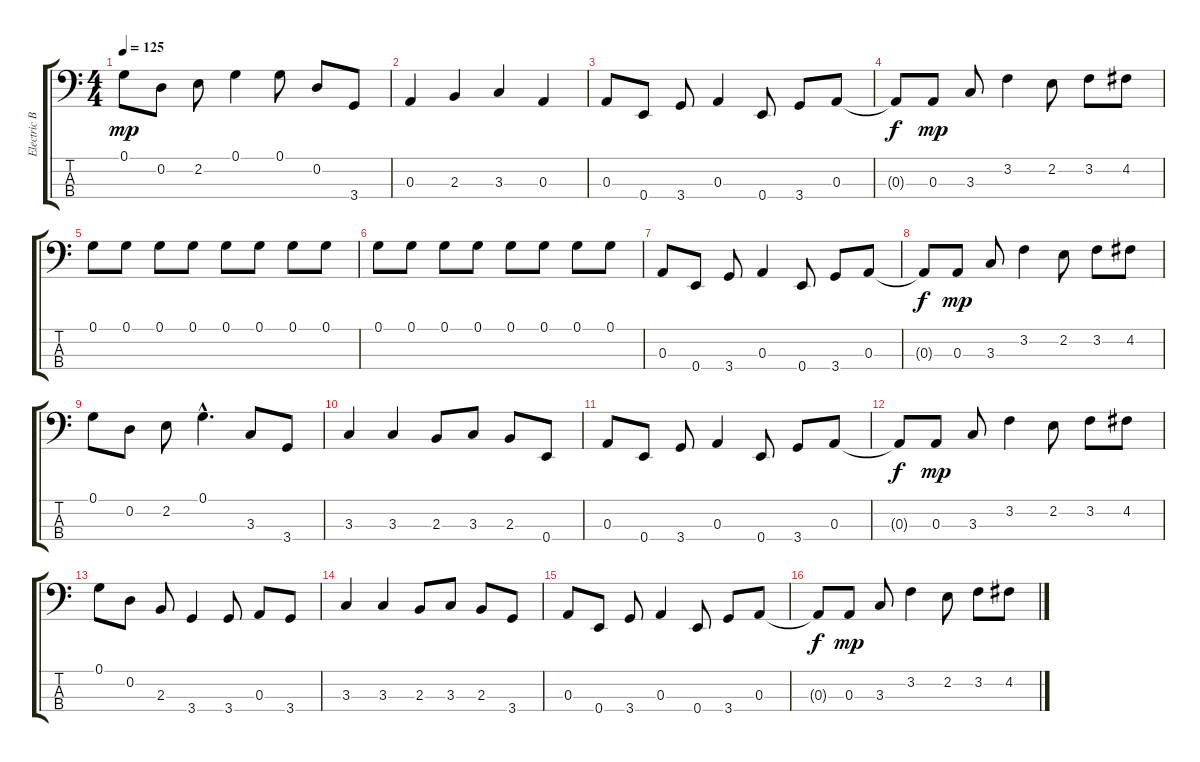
\track ("Electric Bass (finger)" "Electric B") {instrument electricbassfinger}
\staff {score tabs}
\tuning (G2 D2 A1 E1) {hide}
\ts (4 4)
\tempo 125
\clef f4
\ks c
0.1.8{dy mp} 0.2.8 2.2.8 0.1.4 0.1.8 0.2.8 3.4.8 |
0.3.4 2.3.4 3.3.4 0.3.4 |
0.3.8 0.4.8 3.4.8 0.3.4 0.4.8 3.4.8 0.3.8 |
0.3{t}.8{dy f} 0.3.8{dy mp} 3.3.8 3.2.4 2.2.8 3.2.8 4.2.8 |
0.1.8 0.1.8 0.1.8 0.1.8 0.1.8 0.1.8 0.1.8 0.1.8 |
0.1.8 0.1.8 0.1.8 0.1.8 0.1.8 0.1.8 0.1.8 0.1.8 |
0.3.8 0.4.8 3.4.8 0.3.4 0.4.8 3.4.8 0.3.8 |
0.3{t}.8{dy f} 0.3.8{dy mp} 3.3.8 3.2.4 2.2.8 3.2.8 4.2.8 |
0.1.8 0.2.8 2.2.8 0.1{hac}.4{d} 3.3.8 3.4.8 |
3.3.4 3.3.4 2.3.8 3.3.8 2.3.8 0.4.8 |
0.3.8 0.4.8 3.4.8 0.3.4 0.4.8 3.4.8 0.3.8 |
0.3{t}.8{dy f} 0.3.8{dy mp} 3.3.8 3.2.4 2.2.8 3.2.8 4.2.8 |
0.1.8 0.2.8 2.3.8 3.4.4 3.4.8 0.3.8 3.4.8 |
3.3.4 3.3.4 2.3.8 3.3.8 2.3.8 3.4.8 |
0.3.8 0.4.8 3.4.8 0.3.4 0.4.8 3.4.8 0.3.8 |
0.3{t}.8{dy f} 0.3.8{dy mp} 3.3.8 3.2.4 2.2.8 3.2.8 4.2.8
